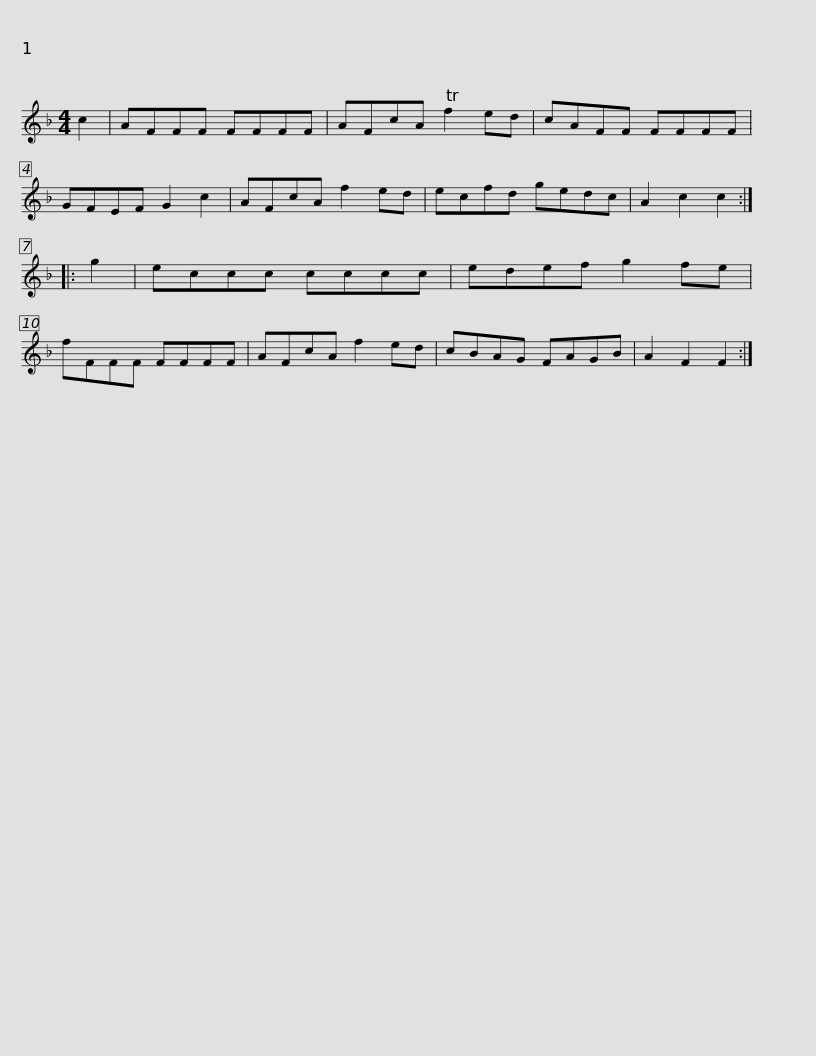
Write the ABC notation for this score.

X:1
L:1/8
M:4/4
I:linebreak $
K:F
V:1 treble
V:1
 c2 | AFFF FFFF | AFcA Tf2 ed | cAFF FFFF | GFEF G2 c2 | %5
 AFcA f2 ed | ecfd gedc |$ A2 c2 c2 :: g2 | eccc cccc | %10
 edef g2 fe | fFFF FFFF | AFcA f2 ed | cBAG FAGB |$ A2 F2 F2 :| %15
